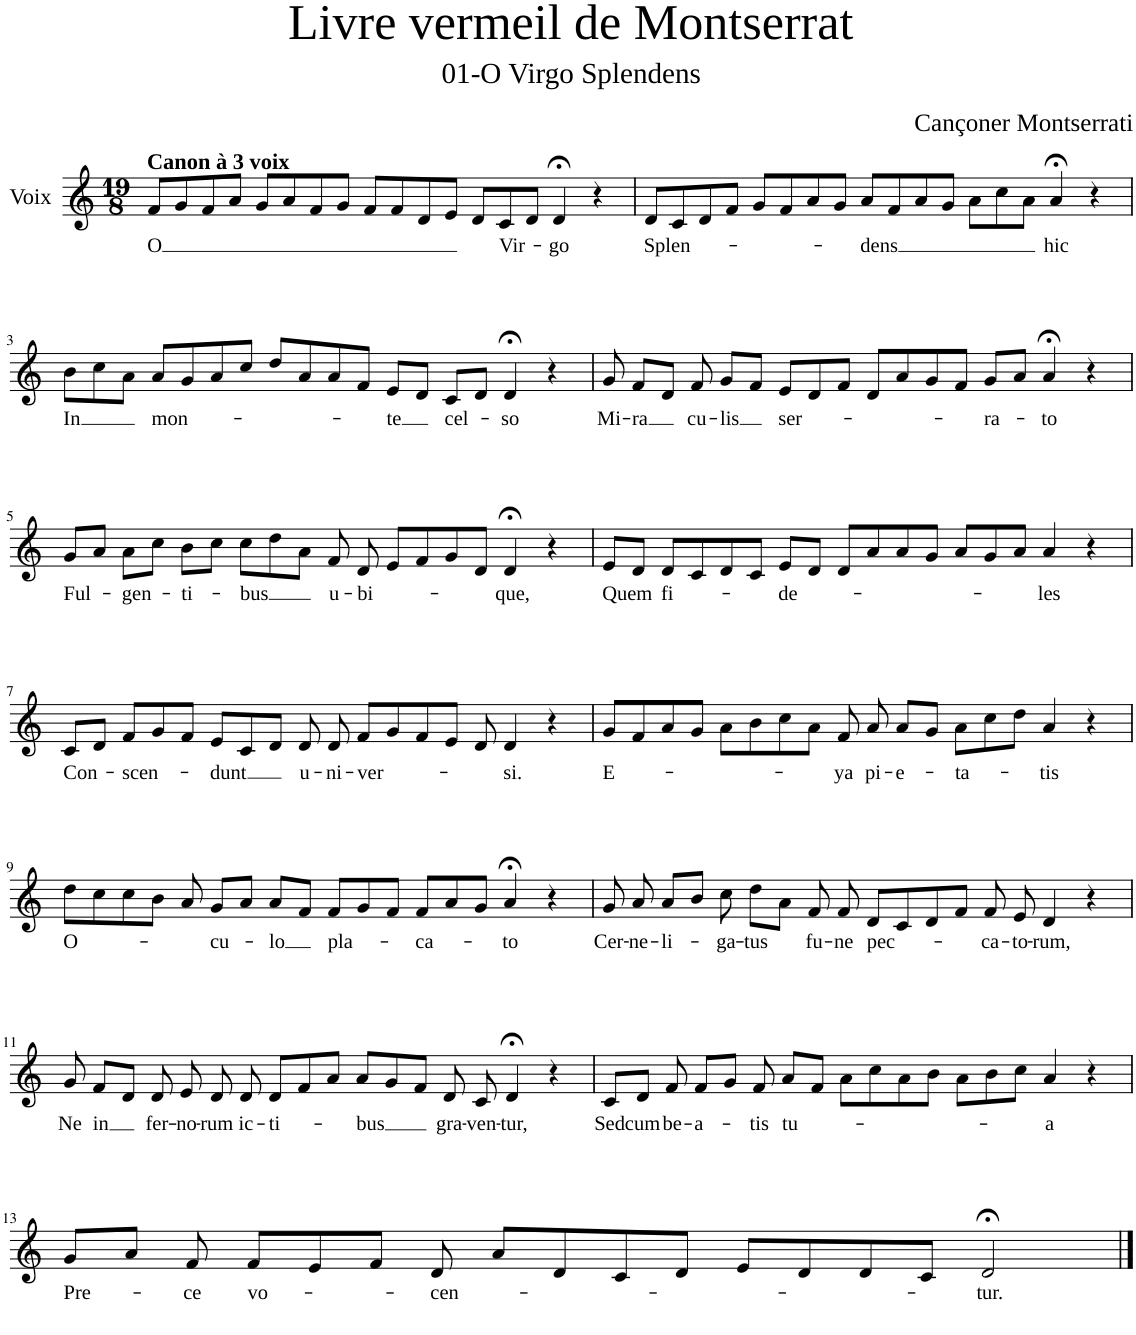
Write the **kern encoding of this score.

**kern	**text
*part1	*part1
*staff1	*staff1
*I"Voix	*
*clefG2	*
*k[]	*
*M19/8	*
=1	=1
!LO:TX:a:B:t=Canon à 3 voix	!
!	!LO:LY:b
8f/L	O
8g/	.
8f/	.
8a/J	.
8g/L	.
8a/	.
8f/	.
8g/J	.
8f/L	.
8f/	.
8d/	.
8e/J	.
8d/L	.
!	!LO:LY:b
8c/	Vir-
8d/J	.
!	!LO:LY:b
4d;</	-go
4r	.
=2	=2
!	!LO:LY:b
8d/L	-Splen-
8c/	.
8d/	.
8f/J	.
8g/L	.
8f/	.
8a/	.
8g/J	.
!	!LO:LY:b
8a/L	-dens
8f/	.
8a/	.
8g/J	.
8a\L	.
8cc\	.
8a\J	.
!	!LO:LY:b
4a;</	hic
4r	.
!!LO:LB:g=z
=3	=3
!	!LO:LY:b
8b\L	In
8cc\	.
8a\J	.
!	!LO:LY:b
8a/L	mon-
8g/	.
8a/	.
8cc/J	.
8dd/L	.
8a/	.
8a/	.
8f/J	.
!	!LO:LY:b
8e/L	-te
8d/J	.
!	!LO:LY:b
8c/L	cel-
8d/J	.
!	!LO:LY:b
4d;</	-so
4r	.
=4	=4
!	!LO:LY:b
8g/	Mi-
!	!LO:LY:b
8f/L	-ra
8d/J	.
!	!LO:LY:b
8f/	cu-
!	!LO:LY:b
8g/L	-lis
8f/J	.
!	!LO:LY:b
8e/L	ser-
8d/	.
8f/J	.
8d/L	.
8a/	.
8g/	.
8f/J	.
!	!LO:LY:b
8g/L	-ra-
8a/J	.
!	!LO:LY:b
4a;</	-to
4r	.
!!LO:LB:g=z
=5	=5
!	!LO:LY:b
8g/L	Ful-
8a/J	.
!	!LO:LY:b
8a\L	-gen-
8cc\J	.
!	!LO:LY:b
8b\L	-ti-
8cc\J	.
!	!LO:LY:b
8cc\L	-bus
8dd\	.
8a\J	.
!	!LO:LY:b
8f/	u-
!	!LO:LY:b
8d/	-bi-
8e/L	.
8f/	.
8g/	.
8d/J	.
!	!LO:LY:b
4d;</	-que,
4r	.
=6	=6
!	!LO:LY:b
8e/L	Quem
8d/J	.
!	!LO:LY:b
8d/L	fi-
8c/	.
8d/	.
8c/J	.
!	!LO:LY:b
8e/L	-de-
8d/J	.
8d/L	.
8a/	.
8a/	.
8g/J	.
8a/L	.
8g/	.
8a/J	.
!	!LO:LY:b
4a/	-les
4r	.
!!LO:LB:g=z
=7	=7
!	!LO:LY:b
8c/L	Con-
8d/J	.
!	!LO:LY:b
8f/L	-scen-
8g/	.
8f/J	.
!	!LO:LY:b
8e/L	-dunt
8c/	.
8d/J	.
!	!LO:LY:b
8d/	u-
!	!LO:LY:b
8d/	-ni-
!	!LO:LY:b
8f/L	-ver-
8g/	.
8f/	.
8e/J	.
8d/	.
!	!LO:LY:b
4d/	-si.
4r	.
=8	=8
!	!LO:LY:b
8g/L	E-
8f/	.
8a/	.
8g/J	.
8a\L	.
8b\	.
8cc\	.
8a\J	.
!	!LO:LY:b
8f/	-ya
!	!LO:LY:b
8a/	pi-
!	!LO:LY:b
8a/L	-e-
8g/J	.
!	!LO:LY:b
8a\L	-ta-
8cc\	.
8dd\J	.
!	!LO:LY:b
4a/	-tis
4r	.
!!LO:LB:g=z
=9	=9
!	!LO:LY:b
8dd\L	O-
8cc\	.
8cc\	.
8b\J	.
8a/	.
!	!LO:LY:b
8g/L	-cu-
8a/J	.
!	!LO:LY:b
8a/L	-lo
8f/J	.
!	!LO:LY:b
8f/L	pla-
8g/	.
8f/J	.
!	!LO:LY:b
8f/L	-ca-
8a/	.
8g/J	.
!	!LO:LY:b
4a;</	-to
4r	.
=10	=10
!	!LO:LY:b
8g/	Cer-
!	!LO:LY:b
8a/	-ne-
!	!LO:LY:b
8a/L	-li-
8b/J	.
!	!LO:LY:b
8cc\	-ga-
!	!LO:LY:b
8dd\L	-tus
8a\J	.
!	!LO:LY:b
8f/	fu-
!	!LO:LY:b
8f/	-ne
!	!LO:LY:b
8d/L	pec-
8c/	.
8d/	.
8f/J	.
!	!LO:LY:b
8f/	-ca-
!	!LO:LY:b
8e/	-to-
!	!LO:LY:b
4d/	-rum,
4r	.
!!LO:LB:g=z
=11	=11
!	!LO:LY:b
8g/	Ne
!	!LO:LY:b
8f/L	-in
8d/J	.
!	!LO:LY:b
8d/	fer-
!	!LO:LY:b
8e/	-no-
!	!LO:LY:b
8d/	-rum
!	!LO:LY:b
8d/	ic-
!	!LO:LY:b
8d/L	-ti-
8f/	.
8a/J	.
!	!LO:LY:b
8a/L	-bus
8g/	.
8f/J	.
!	!LO:LY:b
8d/	gra-
!	!LO:LY:b
8c/	-ven-
!	!LO:LY:b
4d;</	-tur,
4r	.
=12	=12
!	!LO:LY:b
8c/L	Sed
!	!LO:LY:b
8d/J	cum
!	!LO:LY:b
8f/	be-
!	!LO:LY:b
8f/L	-a-
8g/J	.
!	!LO:LY:b
8f/	-tis
!	!LO:LY:b
8a/L	tu-
8f/J	.
8a\L	.
8cc\	.
8a\	.
8b\J	.
8a\L	.
8b\	.
8cc\J	.
!	!LO:LY:b
4a/	-a
4r	.
!!LO:LB:g=z
=13	=13
!	!LO:LY:b
8g/L	Pre-
8a/J	.
!	!LO:LY:b
8f/	-ce
!	!LO:LY:b
8f/L	vo-
8e/	.
8f/J	.
!	!LO:LY:b
8d/	-cen-
8a/L	.
8d/	.
8c/	.
8d/J	.
8e/L	.
8d/	.
8d/	.
8c/J	.
!	!LO:LY:b
2d;</	-tur.
==	==
*-	*-
